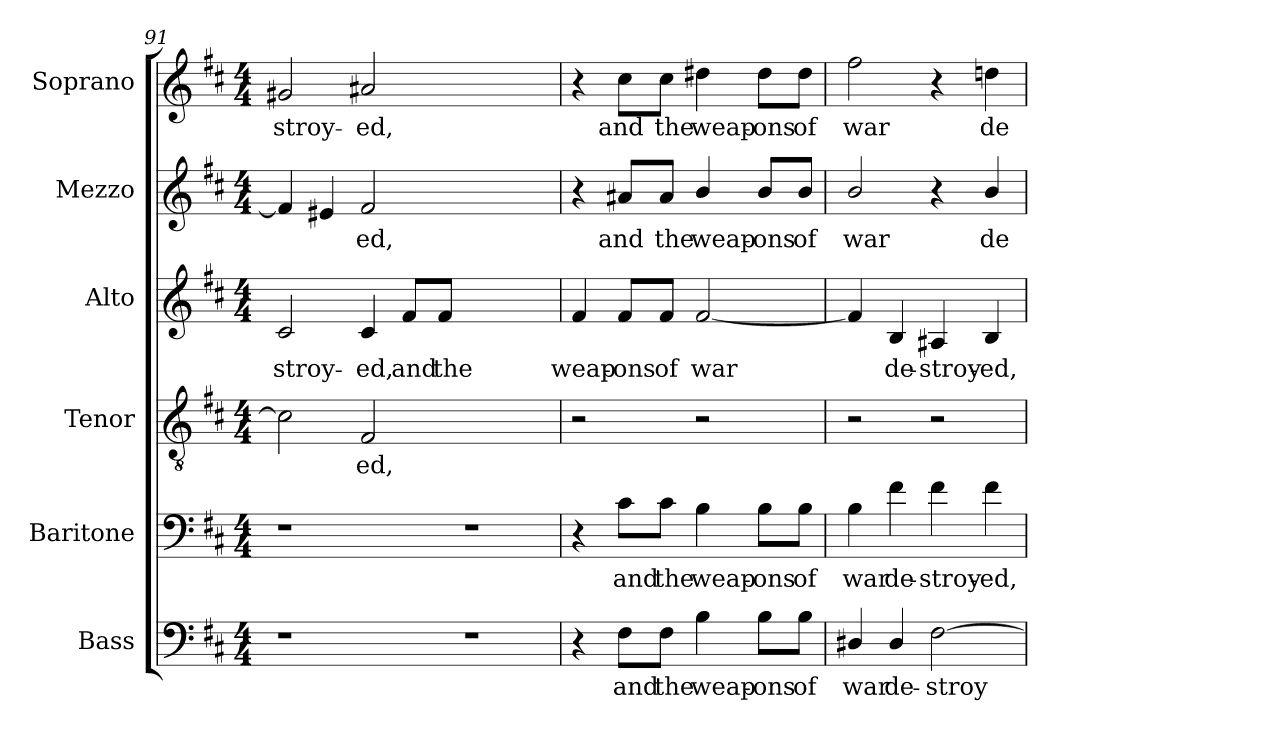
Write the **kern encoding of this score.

**kern	**text	**kern	**text	**kern	**text	**kern	**text	**kern	**text	**kern	**text
*part6	*part6	*part5	*part5	*part4	*part4	*part3	*part3	*part2	*part2	*part1	*part1
*staff6	*staff6	*staff5	*staff5	*staff4	*staff4	*staff3	*staff3	*staff2	*staff2	*staff1	*staff1
*I"Bass	*	*I"Baritone	*	*I"Tenor	*	*I"Alto	*	*I"Mezzo	*	*I"Soprano	*
*I'B	*	*I'Bar	*	*I'T.	*	*I'A	*	*I'M	*	*I'S	*
*clefF4	*	*clefF4	*	*clefGv2	*	*clefG2	*	*clefG2	*	*clefG2	*
*	*	*	*	*ITrd7c12	*	*	*	*	*	*	*
*k[f#c#]	*	*k[f#c#]	*	*k[f#c#]	*	*k[f#c#]	*	*k[f#c#]	*	*k[f#c#]	*
*D:	*	*D:	*	*D:	*	*D:	*	*D:	*	*D:	*
*M4/4	*	*M4/4	*	*M4/4	*	*M4/4	*	*M4/4	*	*M4/4	*
=91	=91	=91	=91	=91	=91	=91	=91	=91	=91	=91	=91
!	!	!	!	!	!	!	!LO:LY:b:color=#000000	!	!	!	!
!	!	!	!	!	!	!	!	!	!	!	!LO:LY:b:color=#000000
1r	.	1r	.	2C#i\]	.	2c#i/	stroy-	4f#i/]	.	2g#Xi/	stroy-
.	.	.	.	.	.	.	.	4e#Xi/	.	.	.
!	!	!	!	!	!LO:LY:b:color=#000000	!	!	!	!	!	!
!	!	!	!	!	!	!	!LO:LY:b:color=#000000	!	!	!	!
!	!	!	!	!	!	!	!	!	!LO:LY:b:color=#000000	!	!
!	!	!	!	!	!	!	!	!	!	!	!LO:LY:b:color=#000000
.	.	.	.	2FF#i/	ed,	4c#i/	ed,	2f#i/	ed,	2a#Xi/	ed,
!	!	!	!	!	!	!	!LO:LY:b:color=#000000	!	!	!	!
.	.	.	.	.	.	8f#i/L	and	.	.	.	.
!	!	!	!	!	!	!	!LO:LY:b:color=#000000	!	!	!	!
.	.	.	.	.	.	8f#i/J	the	.	.	.	.
1r	.	1r	.	1ryy	.	1ryy	.	1ryy	.	1ryy	.
=92	=92	=92	=92	=92	=92	=92	=92	=92	=92	=92	=92
!	!	!	!	!	!	!	!LO:LY:b:color=#000000	!	!	!	!
4r	.	4r	.	2r	.	4f#i/	weap-	4r	.	4r	.
!	!LO:LY:b:color=#000000	!	!	!	!	!	!	!	!	!	!
!	!	!	!LO:LY:b:color=#000000	!	!	!	!	!	!	!	!
!	!	!	!	!	!	!	!LO:LY:b:color=#000000	!	!	!	!
!	!	!	!	!	!	!	!	!	!LO:LY:b:color=#000000	!	!
!	!	!	!	!	!	!	!	!	!	!	!LO:LY:b:color=#000000
8F#i\L	and	8c#i\L	and	.	.	8f#i/L	ons	8a#Xi/L	and	8cc#i\L	and
!	!LO:LY:b:color=#000000	!	!	!	!	!	!	!	!	!	!
!	!	!	!LO:LY:b:color=#000000	!	!	!	!	!	!	!	!
!	!	!	!	!	!	!	!LO:LY:b:color=#000000	!	!	!	!
!	!	!	!	!	!	!	!	!	!LO:LY:b:color=#000000	!	!
!	!	!	!	!	!	!	!	!	!	!	!LO:LY:b:color=#000000
8F#i\J	the	8c#i\J	the	.	.	8f#i/J	of	8a#i/J	the	8cc#i\J	the
!	!LO:LY:b:color=#000000	!	!	!	!	!	!	!	!	!	!
!	!	!	!LO:LY:b:color=#000000	!	!	!	!	!	!	!	!
!	!	!	!	!	!	!	!LO:LY:b:color=#000000	!	!	!	!
!	!	!	!	!	!	!	!	!	!LO:LY:b:color=#000000	!	!
!	!	!	!	!	!	!	!	!	!	!	!LO:LY:b:color=#000000
4Bi\	weap-	4Bi\	weap-	2r	.	[2f#i/	war	4bi/	weap-	4dd#Xi\	weap-
!	!LO:LY:b:color=#000000	!	!	!	!	!	!	!	!	!	!
!	!	!	!LO:LY:b:color=#000000	!	!	!	!	!	!	!	!
!	!	!	!	!	!	!	!	!	!LO:LY:b:color=#000000	!	!
!	!	!	!	!	!	!	!	!	!	!	!LO:LY:b:color=#000000
8Bi\L	ons	8Bi\L	ons	.	.	.	.	8bi/L	ons	8dd#i\L	ons
!	!LO:LY:b:color=#000000	!	!	!	!	!	!	!	!	!	!
!	!	!	!LO:LY:b:color=#000000	!	!	!	!	!	!	!	!
!	!	!	!	!	!	!	!	!	!LO:LY:b:color=#000000	!	!
!	!	!	!	!	!	!	!	!	!	!	!LO:LY:b:color=#000000
8Bi\J	of	8Bi\J	of	.	.	.	.	8bi/J	of	8dd#i\J	of
=93	=93	=93	=93	=93	=93	=93	=93	=93	=93	=93	=93
!	!LO:LY:b:color=#000000	!	!	!	!	!	!	!	!	!	!
!	!	!	!LO:LY:b:color=#000000	!	!	!	!	!	!	!	!
!	!	!	!	!	!	!	!	!	!LO:LY:b:color=#000000	!	!
!	!	!	!	!	!	!	!	!	!	!	!LO:LY:b:color=#000000
4D#Xi/	war	4Bi\	war	2r	.	4f#i/]	.	2bi/	war	2ff#i\	war
!	!LO:LY:b:color=#000000	!	!	!	!	!	!	!	!	!	!
!	!	!	!LO:LY:b:color=#000000	!	!	!	!	!	!	!	!
!	!	!	!	!	!	!	!LO:LY:b:color=#000000	!	!	!	!
4D#i/	de-	4f#i\	de-	.	.	4Bi/	de-	.	.	.	.
!	!LO:LY:b:color=#000000	!	!	!	!	!	!	!	!	!	!
!	!	!	!LO:LY:b:color=#000000	!	!	!	!	!	!	!	!
!	!	!	!	!	!	!	!LO:LY:b:color=#000000	!	!	!	!
[2F#i\	stroy	4f#i\	stroy-	2r	.	4A#Xi/	stroy-	4r	.	4r	.
!	!	!	!LO:LY:b:color=#000000	!	!	!	!	!	!	!	!
!	!	!	!	!	!	!	!LO:LY:b:color=#000000	!	!	!	!
!	!	!	!	!	!	!	!	!	!LO:LY:b:color=#000000	!	!
!	!	!	!	!	!	!	!	!	!	!	!LO:LY:b:color=#000000
.	.	4f#i\	ed,	.	.	4Bi/	ed,	4bi/	de-	4ddni\	de-
=	=	=	=	=	=	=	=	=	=	=	=
*-	*-	*-	*-	*-	*-	*-	*-	*-	*-	*-	*-
